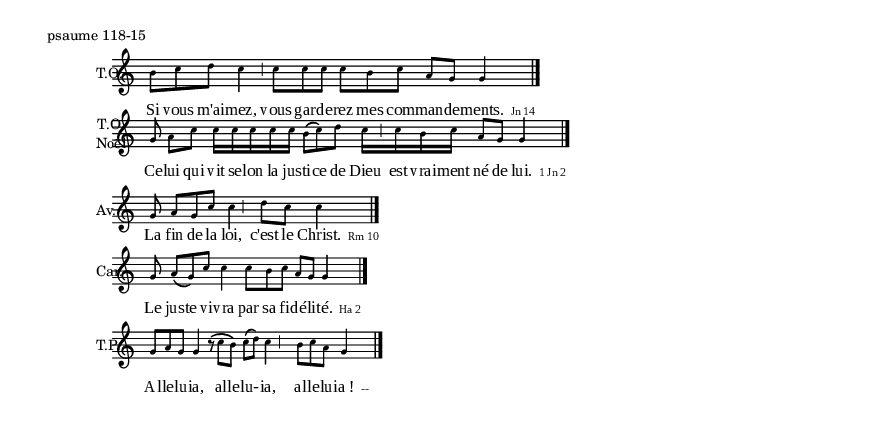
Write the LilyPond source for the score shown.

\version "2.10.0"
 \include "definitions.ly"
 \markup {psaume  118-15}


\relative a' { 
	\new Staff {
		\cadenzaOn
		\set Staff.instrumentName = \markup{ \center-align { T.O. } }
		
		b8[ c d] c4 \cesure \times 2/3 {c8[ c c]} \times 2/3 { c[ b  c] } a[ g] g4 

		
		
		\endBar
	}

	\addlyrics {
		Si vous m'ai -- mez, vous gar -- de -- rez mes com -- man -- de -- ments.
 		\markup { \citation #"Jn 14" } }
	
	
}

\relative a' { 
	\new Staff {
		\cadenzaOn
		\set Staff.instrumentName = \markup{ \center-align { T.O. Noël } }
		g8 a8[ c]
		\times 2/5 {c16[c c c c]}
		\times 2/3 { b8[\( c\) d] }
		c16[\cesure \pespace c b c]
		a8[ g] g4
		\endBar
	}

	\addlyrics {
		Ce -- lui qui vit se -- lon la jus -- ti -- ce de Dieu est vrai -- ment né de lui.
 		\markup { \citation #"1 Jn 2" } }
	
	
}
\relative a' { 
	\new Staff {
		\cadenzaOn
		\set Staff.instrumentName = \markup{ \center-align { Av. } }
		
		g8 \times 2/3 { a[ g c] } c4 \cesure \pespace d8[ c] c4 

		
		
		\endBar
	}

	\addlyrics {
		La fin de la loi, c'est le Christ.
 		\markup { \citation #"Rm 10" } }
	
	
}

\relative a' { 
	\new Staff {
		\cadenzaOn
		\set Staff.instrumentName = \markup{ \center-align { Car. } }
		g8
		\times 2/3 { a8[\( g\) c] } c4 
		\times 2/3 { c8[ b c] }
		a8[ g] g4
		\endBar
	}

	\addlyrics {
		Le jus -- te vi -- vra par sa fi -- dé -- li -- té.
 		\markup { \citation #"Ha 2" } }
	
	
}
\relative a' { 
	\new Staff {
		\cadenzaOn
		\set Staff.instrumentName = \markup{ \center-align { T.P. } }
		
		\times 2/3 { g8[ a g] } g4 
		\pespace
		\times 2/3 { r8\( c[ b\)] } c[\( d\)] c4
		\cesure \pespace \times 2/3 {b8[ c a]} g4

		
		
		\endBar
	}

	\addlyrics {
		Al -- le -- lu -- ia, al -- le -- lu -- - -- ia, al -- le -- lu -- "ia !"
 		\markup { \citation #"--" } }
	
	
}

